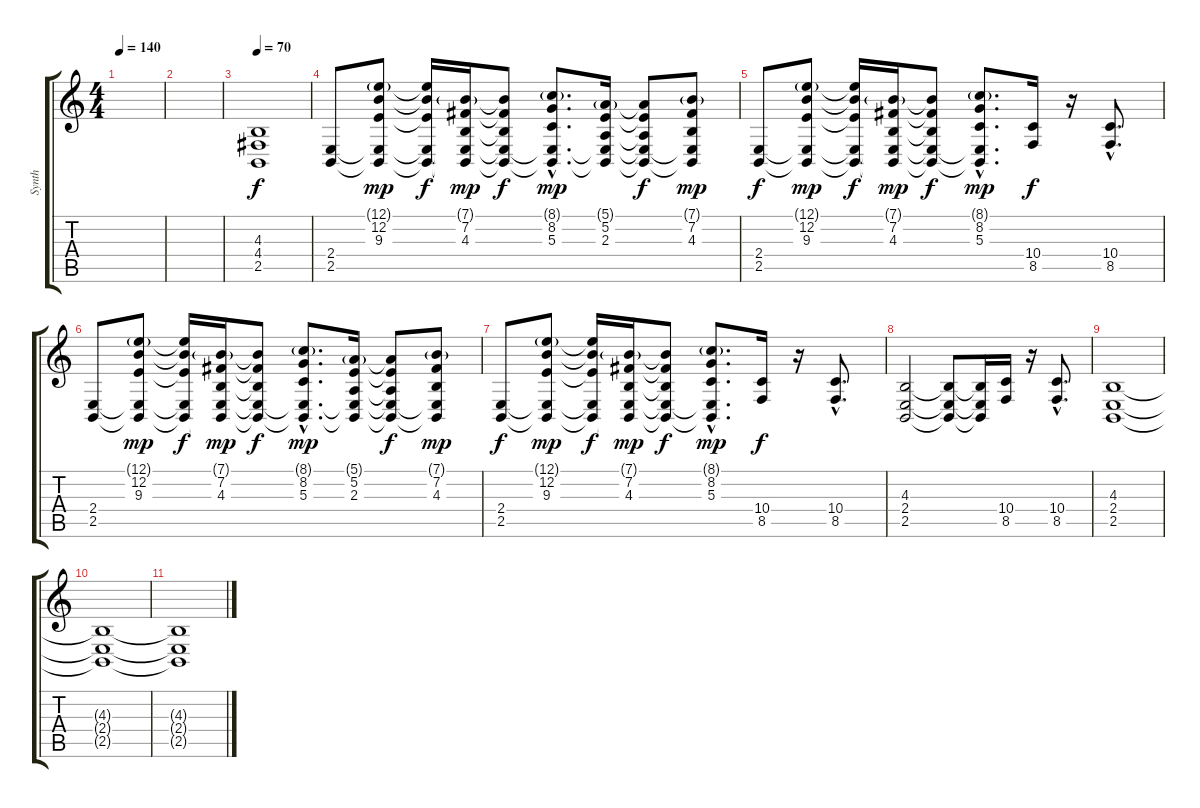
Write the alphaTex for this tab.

\track ("Synth" "Synth") {instrument churchorgan}
\staff {score tabs}
\tuning (E4 B3 G3 D3 A2 E2) {hide}
\ts (4 4)
\tempo 140
\clef g2
\ks c
|
|
\tempo 70
(4.3 4.4 2.5).1 |
(2.4 2.5).8 (12.1{g} 12.2 9.3 2.4{t} 2.5{t}).8{dy mp} (12.1{t} 12.2{t} 9.3{t} 2.4{t} 2.5{t}).16{dy f} (7.1{g} 7.2 4.3 2.4{t} 2.5{t}).16{dy mp} (7.1{t} 7.2{t} 4.3{t} 2.4{t} 2.5{t}).8{dy f} (8.1{g hac} 8.2{hac} 5.3{hac} 2.4{hac t} 2.5{hac t}).8{d dy mp} (5.1{g} 5.2 2.3 2.4{t} 2.5{t}).16 (5.1{t} 5.2{t} 2.3{t} 2.4{t} 2.5{t}).8{dy f} (7.1{g} 7.2 4.3 2.4{t} 2.5{t}).8{dy mp} |
(2.4 2.5).8{dy f} (12.1{g} 12.2 9.3 2.4{t} 2.5{t}).8{dy mp} (12.1{t} 12.2{t} 9.3{t} 2.4{t} 2.5{t}).16{dy f} (7.1{g} 7.2 4.3 2.4{t} 2.5{t}).16{dy mp} (7.1{t} 7.2{t} 4.3{t} 2.4{t} 2.5{t}).8{dy f} (8.1{g hac} 8.2{hac} 5.3{hac} 2.4{hac t} 2.5{hac t}).8{d dy mp} (10.4 8.5).16{dy f} r.16 (10.4{hac} 8.5{hac}).8{d} |
(2.4 2.5).8 (12.1{g} 12.2 9.3 2.4{t} 2.5{t}).8{dy mp} (12.1{t} 12.2{t} 9.3{t} 2.4{t} 2.5{t}).16{dy f} (7.1{g} 7.2 4.3 2.4{t} 2.5{t}).16{dy mp} (7.1{t} 7.2{t} 4.3{t} 2.4{t} 2.5{t}).8{dy f} (8.1{g hac} 8.2{hac} 5.3{hac} 2.4{hac t} 2.5{hac t}).8{d dy mp} (5.1{g} 5.2 2.3 2.4{t} 2.5{t}).16 (5.1{t} 5.2{t} 2.3{t} 2.4{t} 2.5{t}).8{dy f} (7.1{g} 7.2 4.3 2.4{t} 2.5{t}).8{dy mp} |
(2.4 2.5).8{dy f} (12.1{g} 12.2 9.3 2.4{t} 2.5{t}).8{dy mp} (12.1{t} 12.2{t} 9.3{t} 2.4{t} 2.5{t}).16{dy f} (7.1{g} 7.2 4.3 2.4{t} 2.5{t}).16{dy mp} (7.1{t} 7.2{t} 4.3{t} 2.4{t} 2.5{t}).8{dy f} (8.1{g hac} 8.2{hac} 5.3{hac} 2.4{hac t} 2.5{hac t}).8{d dy mp} (10.4 8.5).16{dy f} r.16 (10.4{hac} 8.5{hac}).8{d} |
(4.3 2.4 2.5).2 (4.3{t} 2.4{t} 2.5{t}).8 (4.3{t} 2.4{t} 2.5{t}).16 (10.4 8.5).16 r.16 (10.4{hac} 8.5{hac}).8{d} |
(4.3 2.4 2.5).1 |
(4.3{t} 2.4{t} 2.5{t}).1 |
(4.3{t} 2.4{t} 2.5{t}).1{volume 0}
